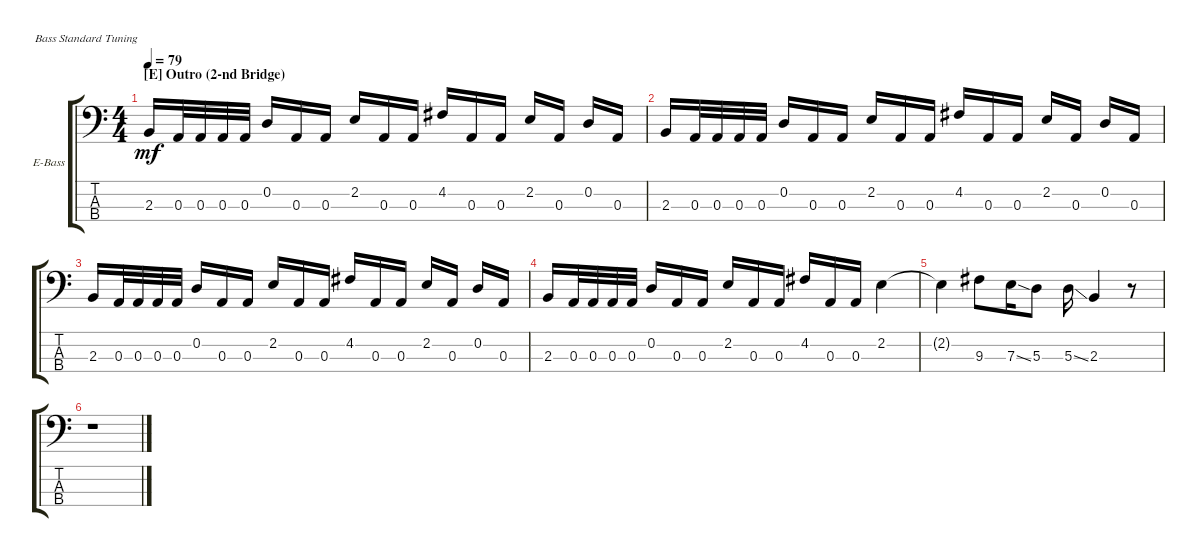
\bracketExtendMode groupsimilarinstruments
\firstSystemTrackNameOrientation horizontal
\otherSystemsTrackNameOrientation horizontal
\track ("Bass" "E-Bass") {instrument electricbassfinger}
\staff {score tabs}
\tuning (G2 D2 A1 E1)
\ts (4 4)
\section ("E" "Outro (2-nd Bridge)")
\tempo 79
\clef f4
\ks c
2.3.16{dy mf} 0.3.32 0.3.32 0.3.32 0.3.32{beam split} 0.2.16{beam merge} 0.3.16{beam merge} 0.3.16{beam split} 2.2.16 0.3.16{beam merge} 0.3.16{beam split} 4.2.16 0.3.16 0.3.16 2.2.16 0.3.16{beam split} 0.2.16 0.3.16 |
2.3.16 0.3.32 0.3.32 0.3.32 0.3.32{beam split} 0.2.16{beam merge} 0.3.16{beam merge} 0.3.16{beam split} 2.2.16 0.3.16{beam merge} 0.3.16{beam split} 4.2.16 0.3.16 0.3.16 2.2.16 0.3.16{beam split} 0.2.16 0.3.16 |
2.3.16 0.3.32 0.3.32 0.3.32 0.3.32{beam split} 0.2.16{beam merge} 0.3.16{beam merge} 0.3.16{beam split} 2.2.16 0.3.16{beam merge} 0.3.16{beam split} 4.2.16 0.3.16 0.3.16 2.2.16 0.3.16{beam split} 0.2.16 0.3.16 |
2.3.16 0.3.32 0.3.32 0.3.32 0.3.32{beam split} 0.2.16{beam merge} 0.3.16{beam merge} 0.3.16{beam split} 2.2.16 0.3.16{beam merge} 0.3.16{beam split} 4.2.16 0.3.16 0.3.16 2.2.4 |
2.2{t}.4 9.3.8 7.3{ss}.16{beam merge} 5.3.8{beam split} 5.3{ss}.16 2.3.4 r.8 |
r.1
